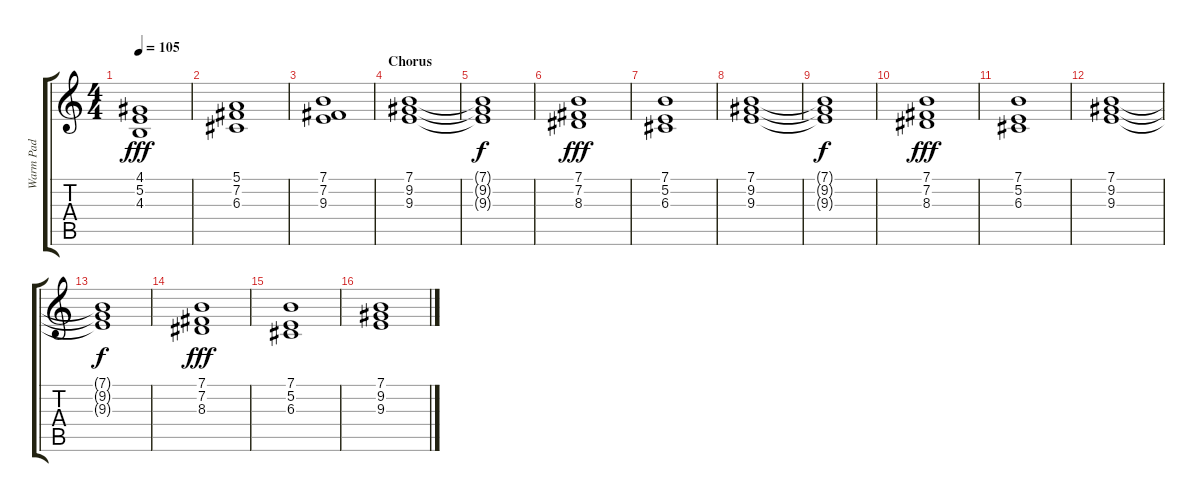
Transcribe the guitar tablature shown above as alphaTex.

\track ("Warm Pad" "Warm Pad") {instrument pad2warm}
\staff {score tabs}
\tuning (E4 B3 G3 D3 A2 E2) {hide}
\ts (4 4)
\tempo 105
\clef g2
\ks c
(4.1 5.2 4.3).1{dy fff} |
(5.1 7.2 6.3).1 |
(7.1 7.2 9.3).1 |
\section ("" "Chorus")
(7.1 9.2 9.3).1 |
(7.1{t} 9.2{t} 9.3{t}).1{dy f} |
(7.1 7.2 8.3).1{dy fff} |
(7.1 5.2 6.3).1 |
(7.1 9.2 9.3).1 |
(7.1{t} 9.2{t} 9.3{t}).1{dy f} |
(7.1 7.2 8.3).1{dy fff} |
(7.1 5.2 6.3).1 |
(7.1 9.2 9.3).1 |
(7.1{t} 9.2{t} 9.3{t}).1{dy f} |
(7.1 7.2 8.3).1{dy fff} |
(7.1 5.2 6.3).1 |
(7.1 9.2 9.3).1
